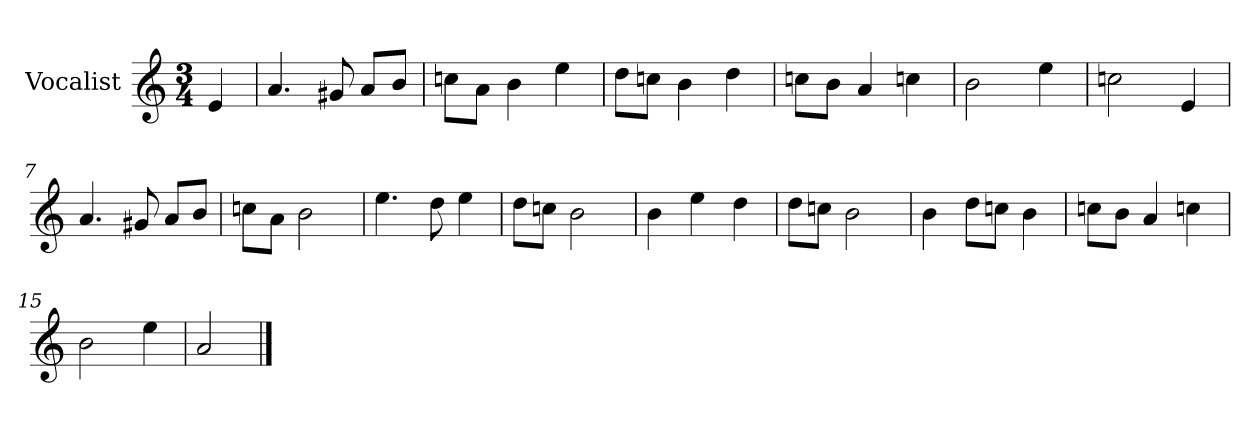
**kern
*part1
*staff1
*I"Vocalist
*k[]
*a:
*M3/4
=
4e
=1
4.a
8g#X
8aL
8bJ
=2
8ccnL
8aJ
4b
4ee
=3
8ddL
8ccnJ
4b
4dd
=4
8ccnL
8bJ
4a
4ccn
=5
2b
4ee
=6
2ccn
4e
=7
4.a
8g#X
8aL
8bJ
=8
8ccnL
8aJ
2b
=9
4.ee
8dd
4ee
=10
8ddL
8ccnJ
2b
=11
4b
4ee
4dd
=12
8ddL
8ccnJ
2b
=13
4b
8ddL
8ccnJ
4b
=14
8ccnL
8bJ
4a
4ccn
=15
2b
4ee
=16
2a
==
*-
